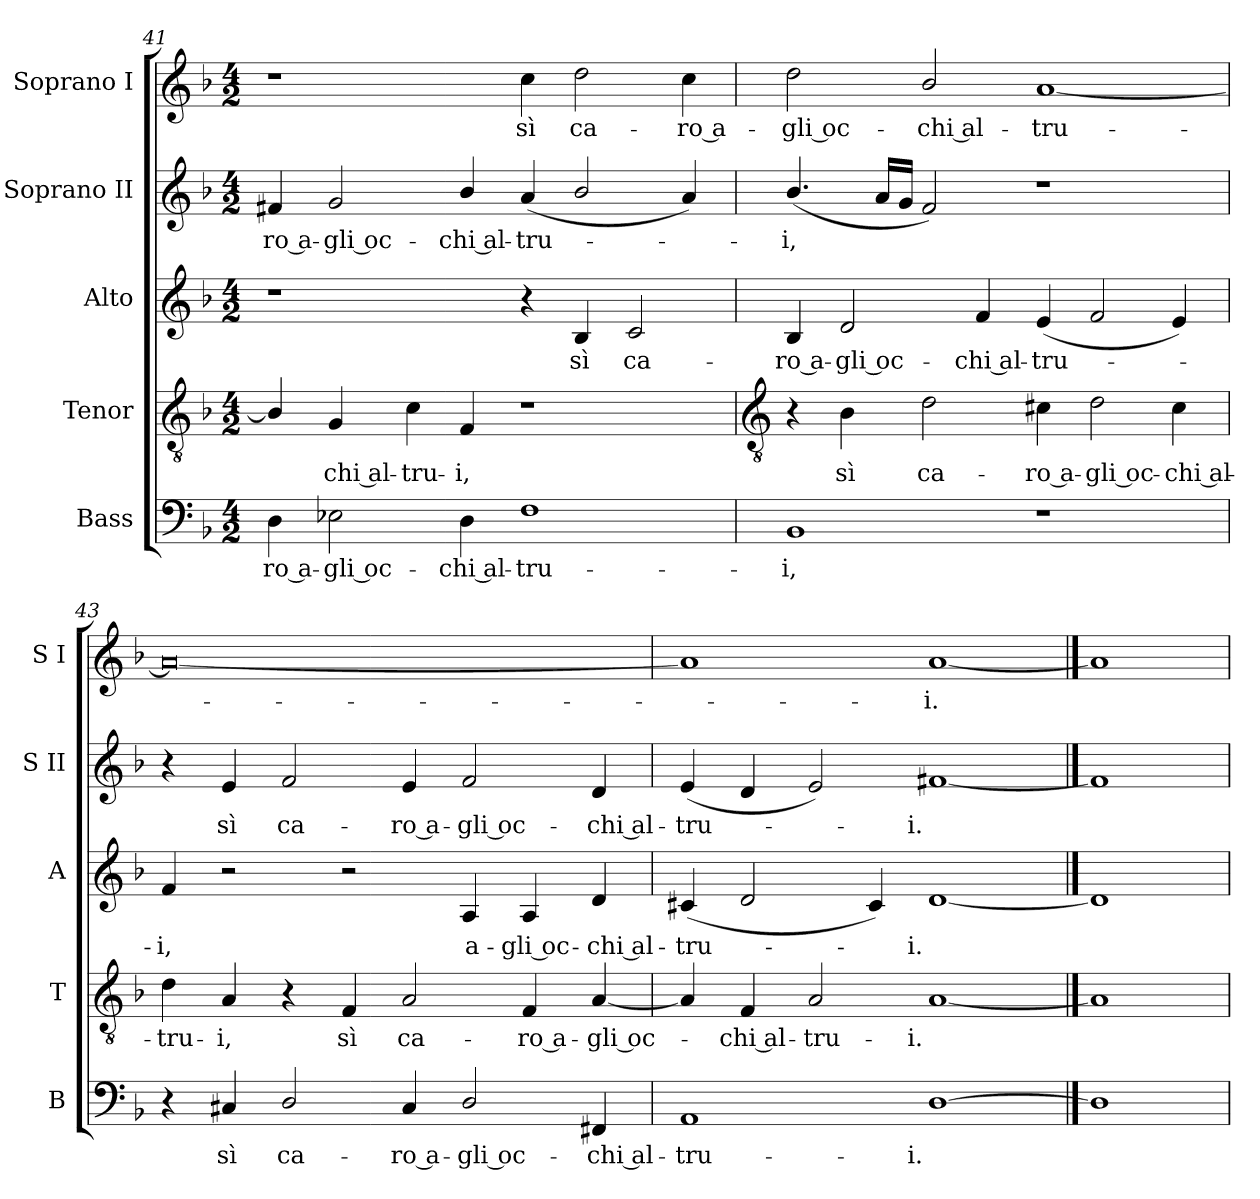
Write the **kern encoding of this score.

**kern	**text	**kern	**text	**kern	**text	**kern	**text	**kern	**text
*part5	*part5	*part4	*part4	*part3	*part3	*part2	*part2	*part1	*part1
*staff5	*staff5	*staff4	*staff4	*staff3	*staff3	*staff2	*staff2	*staff1	*staff1
*I"Bass	*	*I"Tenor	*	*I"Alto	*	*I"Soprano II	*	*I"Soprano I	*
*I'B	*	*I'T	*	*I'A	*	*I'S II	*	*I'S I	*
*clefF4	*	*clefGv2	*	*clefG2	*	*clefG2	*	*clefG2	*
*k[b-]	*	*k[b-]	*	*k[b-]	*	*k[b-]	*	*k[b-]	*
*F:	*	*F:	*	*F:	*	*F:	*	*F:	*
*M4/2	*	*M4/2	*	*M4/2	*	*M4/2	*	*M4/2	*
=41	=41	=41	=41	=41	=41	=41	=41	=41	=41
!	!LO:LY:b	!	!	!	!	!	!LO:LY:b	!	!
4D	-ro a-	4B-/]	.	1r	.	4f#X	-ro a-	1r	.
!	!LO:LY:b	!	!LO:LY:b	!	!	!	!LO:LY:b	!	!
2E-X	-gli oc-	4G	chi al-	.	.	2g	-gli oc-	.	.
!	!	!	!LO:LY:b	!	!	!	!	!	!
.	.	4c	-tru-	.	.	.	.	.	.
!	!LO:LY:b	!	!LO:LY:b	!	!	!	!LO:LY:b	!	!
4D	-chi al-	4F	-i,	.	.	4b-/	-chi al-	.	.
!	!LO:LY:b	!	!	!	!	!	!LO:LY:b	!	!LO:LY:b
1F	-tru-	1r	.	4r	.	(<4a	-tru-	4cc	sì
!	!	!	!	!	!LO:LY:b	!	!	!	!LO:LY:b
.	.	.	.	4B-	sì	2b-/	.	2dd	ca-
!	!	!	!	!	!LO:LY:b	!	!	!	!
.	.	.	.	2c	ca-	.	.	.	.
!	!	!	!	!	!	!	!	!	!LO:LY:b
.	.	.	.	.	.	4a)	.	4cc	-ro a-
!!LO:LB:g=z
=42	=42	=42	=42	=42	=42	=42	=42	=42	=42
*	*	*clefGv2	*	*	*	*	*	*	*
!	!LO:LY:b	!	!	!	!LO:LY:b	!	!LO:LY:b	!	!LO:LY:b
1BB-	-i,	4r	.	4B-	-ro a-	(<4.b-/	i,	2dd	-gli oc-
!	!	!	!LO:LY:b	!	!LO:LY:b	!	!	!	!
.	.	4B-	sì	2d	-gli oc-	.	.	.	.
.	.	.	.	.	.	16aLL	.	.	.
.	.	.	.	.	.	16gJJ	.	.	.
!	!	!	!LO:LY:b	!	!	!	!	!	!LO:LY:b
.	.	2d	ca-	.	.	2f)	.	2b-/	-chi al-
!	!	!	!	!	!LO:LY:b	!	!	!	!
.	.	.	.	4f	-chi al-	.	.	.	.
!	!	!	!LO:LY:b	!	!LO:LY:b	!	!	!	!LO:LY:b
1r	.	4c#X	-ro a-	(<4e	-tru-	1r	.	[1a	-tru-
!	!	!	!LO:LY:b	!	!	!	!	!	!
.	.	2d	-gli oc-	2f	.	.	.	.	.
!	!	!	!LO:LY:b	!	!	!	!	!	!
.	.	4c#	-chi al-	4e)	.	.	.	.	.
=43	=43	=43	=43	=43	=43	=43	=43	=43	=43
!	!	!	!LO:LY:b	!	!LO:LY:b	!	!	!	!
4r	.	4d	-tru-	4f	i,	4r	.	0a_	.
!	!LO:LY:b	!	!LO:LY:b	!	!	!	!LO:LY:b	!	!
4C#X	sì	4A	-i,	2r	.	4e	sì	.	.
!	!LO:LY:b	!	!	!	!	!	!LO:LY:b	!	!
2D/	ca-	4r	.	.	.	2f	ca-	.	.
!	!	!	!LO:LY:b	!	!	!	!	!	!
.	.	4F	sì	2r	.	.	.	.	.
!	!LO:LY:b	!	!LO:LY:b	!	!	!	!LO:LY:b	!	!
4C#	-ro a-	2A	ca-	.	.	4e	-ro a-	.	.
!	!LO:LY:b	!	!	!	!LO:LY:b	!	!LO:LY:b	!	!
2D/	-gli oc-	.	.	4A	a-	2f	-gli oc-	.	.
!	!	!	!LO:LY:b	!	!LO:LY:b	!	!	!	!
.	.	4F	-ro a-	4A	-gli oc-	.	.	.	.
!	!LO:LY:b	!	!LO:LY:b	!	!LO:LY:b	!	!LO:LY:b	!	!
4FF#X	-chi al-	[4A	-gli oc-	4d	-chi al-	4d	-chi al-	.	.
=44	=44	=44	=44	=44	=44	=44	=44	=44	=44
!	!LO:LY:b	!	!	!	!LO:LY:b	!	!LO:LY:b	!	!
1AA	-tru-	4A]	.	(<4c#X	-tru-	(<4e	-tru-	1a]	.
!	!	!	!LO:LY:b	!	!	!	!	!	!
.	.	4F	chi al-	2d	.	4d	.	.	.
!	!	!	!LO:LY:b	!	!	!	!	!	!
.	.	2A	-tru-	.	.	2e)	.	.	.
.	.	.	.	4c#)	.	.	.	.	.
!	!LO:LY:b	!	!LO:LY:b	!	!LO:LY:b	!	!LO:LY:b	!	!LO:LY:b
[1D	-i.	[1A	-i.	[1d	i.	[1f#X	i.	[1a	i.
==45	==45	==45	==45	==45	==45	==45	==45	==45	==45
1D]	.	1A]	.	1d]	.	1f#]	.	1a]	.
=	=	=	=	=	=	=	=	=	=
*-	*-	*-	*-	*-	*-	*-	*-	*-	*-
